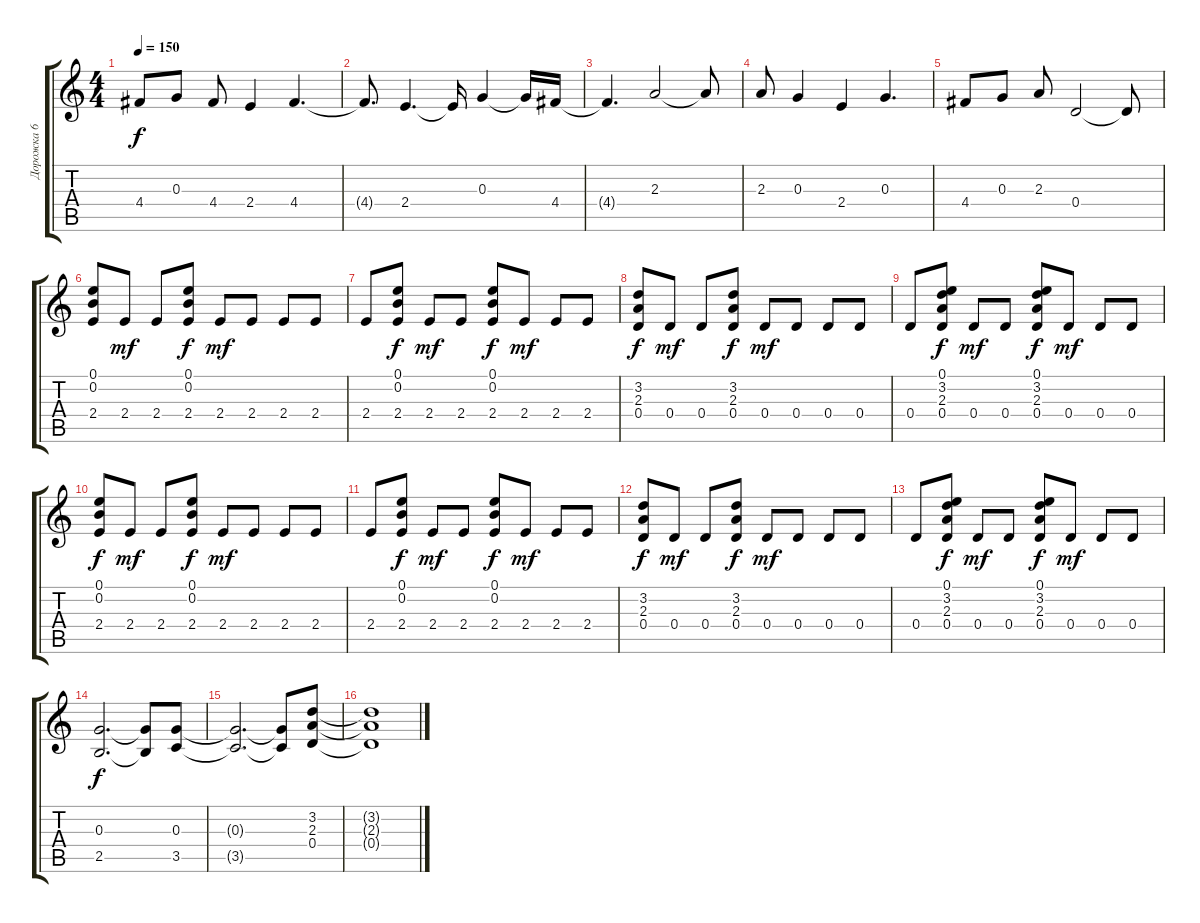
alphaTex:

\track ("Дорожка 6" "Дорожка 6") {instrument overdrivenguitar}
\staff {score tabs}
\tuning (E4 B3 G3 D3 A2 E2) {hide}
\ts (4 4)
\tempo 150
\clef g2
\ks c
4.4.8{dy f} 0.3.8 4.4.8 2.4.4 4.4.4{d} |
4.4{t}.8{d} 2.4.4{d} 2.4{t}.16 0.3.4 0.3{t}.16 4.4.16 |
4.4{t}.4{d} 2.3.2 2.3{t}.8 |
2.3.8 0.3.4 2.4.4 0.3.4{d} |
4.4.8 0.3.8 2.3.8 0.4.2 0.4{t}.8 |
(0.1 0.2 2.4).8 2.4.8{dy mf} 2.4.8 (0.1 0.2 2.4).8{dy f} 2.4.8{dy mf} 2.4.8 2.4.8 2.4.8 |
2.4.8 (0.1 0.2 2.4).8{dy f} 2.4.8{dy mf} 2.4.8 (0.1 0.2 2.4).8{dy f} 2.4.8{dy mf} 2.4.8 2.4.8 |
(3.2 2.3 0.4).8{dy f} 0.4.8{dy mf} 0.4.8 (3.2 2.3 0.4).8{dy f} 0.4.8{dy mf} 0.4.8 0.4.8 0.4.8 |
0.4.8 (0.1 3.2 2.3 0.4).8{dy f} 0.4.8{dy mf} 0.4.8 (0.1 3.2 2.3 0.4).8{dy f} 0.4.8{dy mf} 0.4.8 0.4.8 |
(0.1 0.2 2.4).8{dy f} 2.4.8{dy mf} 2.4.8 (0.1 0.2 2.4).8{dy f} 2.4.8{dy mf} 2.4.8 2.4.8 2.4.8 |
2.4.8 (0.1 0.2 2.4).8{dy f} 2.4.8{dy mf} 2.4.8 (0.1 0.2 2.4).8{dy f} 2.4.8{dy mf} 2.4.8 2.4.8 |
(3.2 2.3 0.4).8{dy f} 0.4.8{dy mf} 0.4.8 (3.2 2.3 0.4).8{dy f} 0.4.8{dy mf} 0.4.8 0.4.8 0.4.8 |
0.4.8 (0.1 3.2 2.3 0.4).8{dy f} 0.4.8{dy mf} 0.4.8 (0.1 3.2 2.3 0.4).8{dy f} 0.4.8{dy mf} 0.4.8 0.4.8 |
(0.3 2.5).2{d dy f} (0.3{t} 2.5{t}).8 (0.3 3.5).8 |
(0.3{t} 3.5{t}).2{d} (0.3{t} 3.5{t}).8 (3.2 2.3 0.4).8 |
(3.2{t} 2.3{t} 0.4{t}).1
